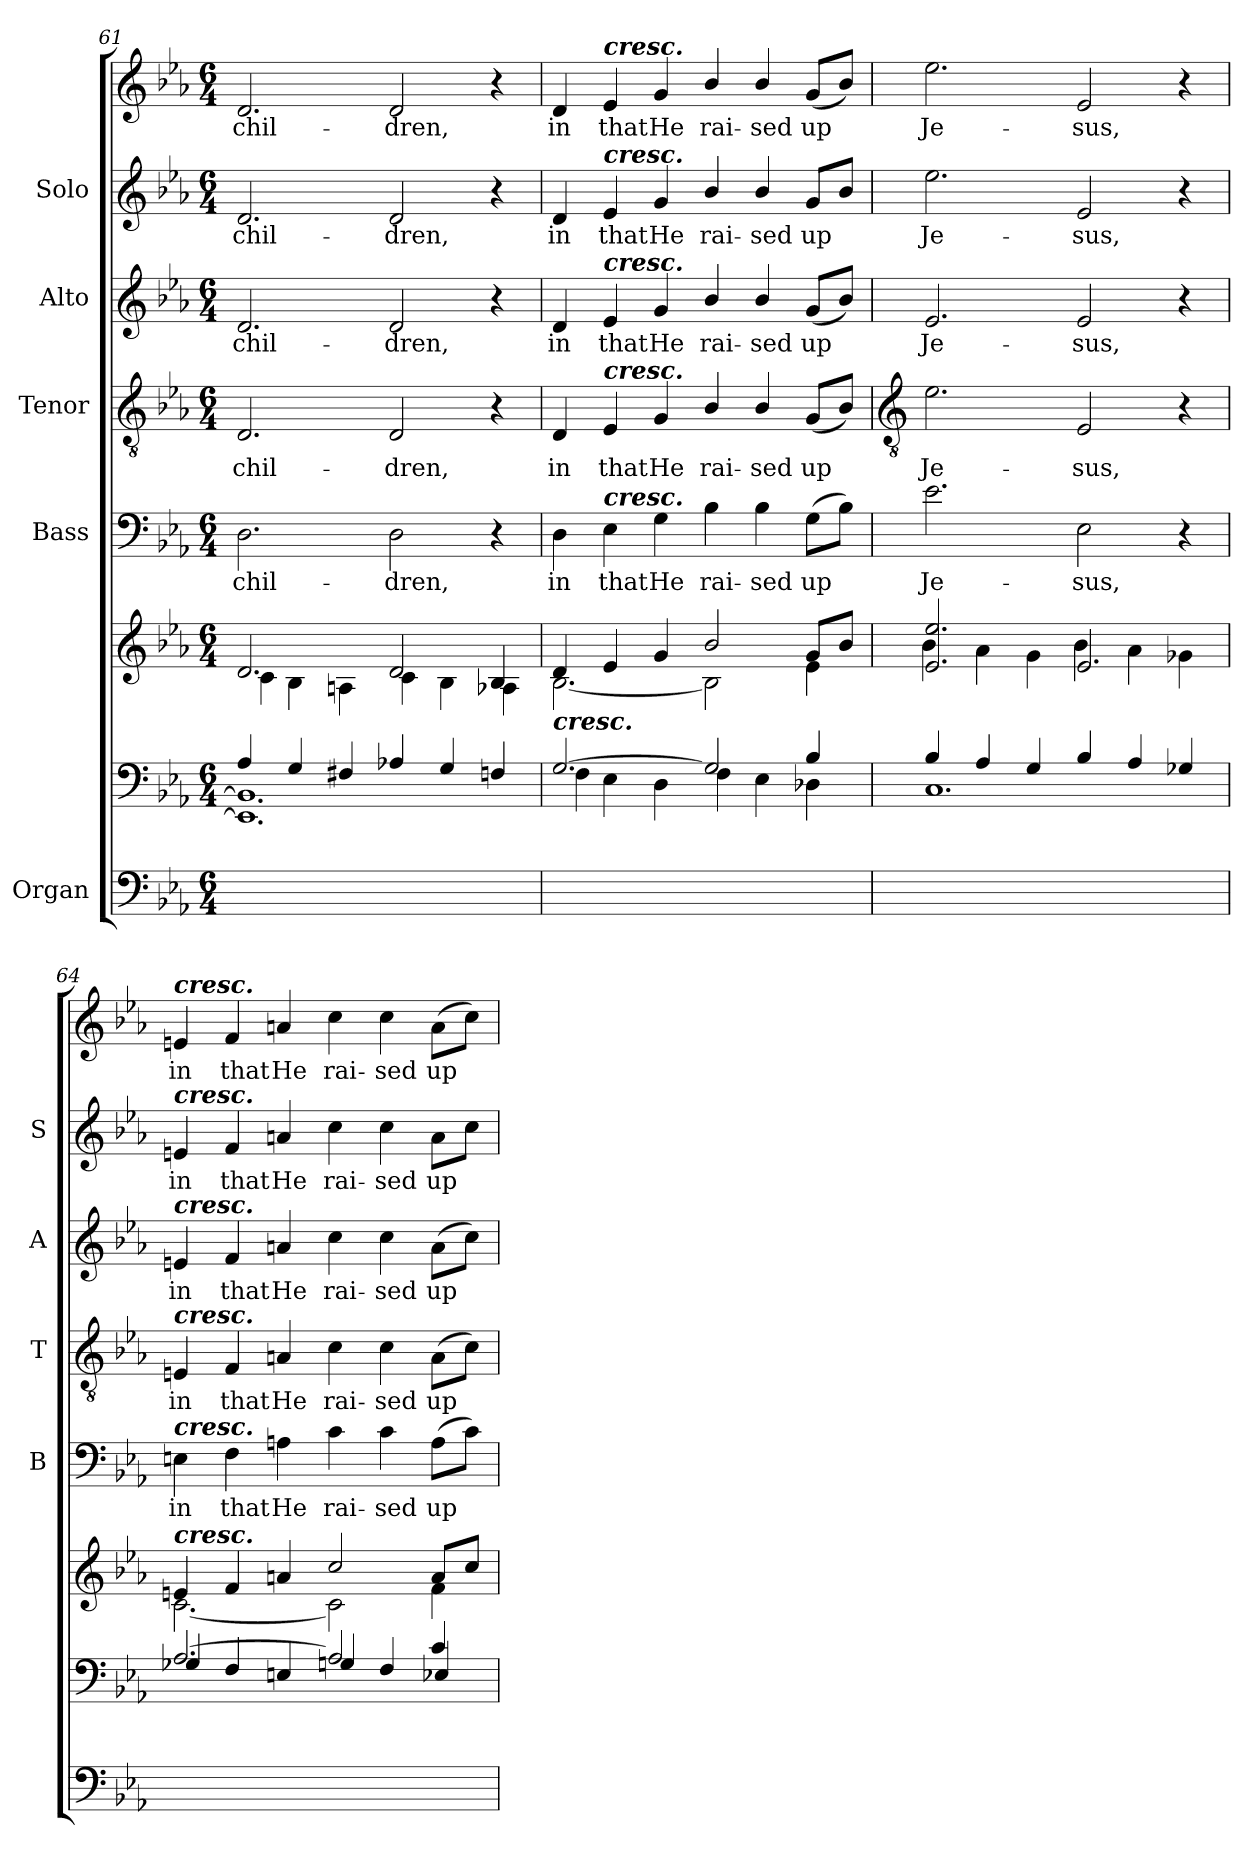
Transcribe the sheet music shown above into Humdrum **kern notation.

**kern	**kern	**kern	**kern	**text	**kern	**text	**kern	**text	**kern	**text	**kern	**text
*part5	*part5	*part5	*part4	*part4	*part3	*part3	*part2	*part2	*part1	*part1	*part1	*part1
*staff8	*staff7	*staff6	*staff5	*staff5	*staff4	*staff4	*staff3	*staff3	*staff2	*staff2	*staff1	*staff1
*I"Organ	*	*	*I"Bass	*	*I"Tenor	*	*I"Alto	*	*I"Solo	*	*	*
*	*	*	*I'B	*	*I'T	*	*I'A	*	*I'S	*	*	*
*clefF4	*clefF4	*clefG2	*clefF4	*	*clefGv2	*	*clefG2	*	*clefG2	*	*clefG2	*
*k[b-e-a-]	*k[b-e-a-]	*k[b-e-a-]	*k[b-e-a-]	*	*k[b-e-a-]	*	*k[b-e-a-]	*	*k[b-e-a-]	*	*k[b-e-a-]	*
*E-:	*E-:	*E-:	*E-:	*	*E-:	*	*E-:	*	*E-:	*	*E-:	*
*M6/4	*M6/4	*M6/4	*M6/4	*	*M6/4	*	*M6/4	*	*M6/4	*	*M6/4	*
=61	=61	=61	=61	=61	=61	=61	=61	=61	=61	=61	=61	=61
*	*^	*^	*	*	*	*	*	*	*	*	*	*
!	!	!	!	!	!	!LO:LY:b	!	!LO:LY:b	!	!LO:LY:b	!	!LO:LY:b	!	!LO:LY:b
1.ryy	4A-/	1.EE-] 1.BB-]	2.d	4c\	2.D	chil-	2.D	chil-	2.d	chil-	2.d	chil-	2.d	chil-
.	4G/	.	.	4B-\	.	.	.	.	.	.	.	.	.	.
.	4F#X/	.	.	4An\	.	.	.	.	.	.	.	.	.	.
!	!	!	!	!	!	!LO:LY:b	!	!LO:LY:b	!	!LO:LY:b	!	!LO:LY:b	!	!LO:LY:b
.	4A-X/	.	2d	4c\	2D	-dren,	2D	-dren,	2d	-dren,	2d	-dren,	2d	-dren,
.	4G/	.	.	4B-\	.	.	.	.	.	.	.	.	.	.
.	4Fn/	.	4B-	4A-X\	4r	.	4r	.	4r	.	4r	.	4r	.
=62	=62	=62	=62	=62	=62	=62	=62	=62	=62	=62	=62	=62	=62	=62
!	!LO:TX:a:Bi:t=cresc.	!	!	!	!	!	!	!	!	!	!	!	!	!
!	!	!	!	!	!	!LO:LY:b	!	!LO:LY:b	!	!LO:LY:b	!	!LO:LY:b	!	!LO:LY:b
1.ryy	[2.G/	4F	4d	[2.B-\	4D	in	4D	in	4d	in	4d	in	4d	in
!	!	!	!	!	!	!	!	!	!	!	!	!	!LO:TX:a:Bi:t=cresc.	!
!	!	!	!	!	!	!	!	!	!	!	!LO:TX:a:Bi:t=cresc.	!	!	!
!	!	!	!	!	!	!	!	!	!LO:TX:a:Bi:t=cresc.	!	!	!	!	!
!	!	!	!	!	!	!	!LO:TX:a:Bi:t=cresc.	!	!	!	!	!	!	!
!	!	!	!	!	!LO:TX:a:Bi:t=cresc.	!	!	!	!	!	!	!	!	!
!	!	!	!	!	!	!LO:LY:b	!	!LO:LY:b	!	!LO:LY:b	!	!LO:LY:b	!	!LO:LY:b
.	.	4E-	4e-	.	4E-	that	4E-	that	4e-	that	4e-	that	4e-	that
!	!	!	!	!	!	!LO:LY:b	!	!LO:LY:b	!	!LO:LY:b	!	!LO:LY:b	!	!LO:LY:b
.	.	4D	4g	.	4G	He	4G	He	4g	He	4g	He	4g	He
!	!	!	!	!	!	!LO:LY:b	!	!LO:LY:b	!	!LO:LY:b	!	!LO:LY:b	!	!LO:LY:b
.	2G/]	4F	2b-/	2B-\]	4B-\	rai-	4B-/	rai-	4b-/	rai-	4b-/	rai-	4b-/	rai-
!	!	!	!	!	!	!LO:LY:b	!	!LO:LY:b	!	!LO:LY:b	!	!LO:LY:b	!	!LO:LY:b
.	.	4E-	.	.	4B-\	-sed	4B-/	-sed	4b-/	-sed	4b-/	-sed	4b-/	-sed
!	!	!	!	!	!	!LO:LY:b	!	!LO:LY:b	!	!LO:LY:b	!	!LO:LY:b	!	!LO:LY:b
.	4B-/	4D-X	8gL	4e-\	(>8GL	up	(<8GL	up	(<8gL	up	8gL	up	(<8gL	up
.	.	.	8b-J	.	8B-J)	.	8B-J)	.	8b-J)	.	8b-J	.	8b-J)	.
*	*v	*v	*	*	*	*	*	*	*	*	*	*	*	*
!!LO:LB:g=z
=63	=63	=63	=63	=63	=63	=63	=63	=63	=63	=63	=63	=63	=63
*	*	*	*	*	*	*clefGv2	*	*	*	*	*	*	*
*	*^	*	*	*	*	*	*	*	*	*	*	*	*
!	!	!LO:N:vis=1	!	!	!	!LO:LY:b	!	!LO:LY:b	!	!LO:LY:b	!	!LO:LY:b	!	!LO:LY:b
*	*	*^	*	*	*	*	*	*	*	*	*	*	*	*
1.ryy	4B-/	1.ryy	1.C	2.e-/ 2.ee-/	4b-\	2.e-	Je-	2.e-	Je-	2.e-	Je-	2.ee-	Je-	2.ee-	Je-
.	4A-/	.	.	.	4a-\	.	.	.	.	.	.	.	.	.	.
.	4G/	.	.	.	4g\	.	.	.	.	.	.	.	.	.	.
!	!	!	!	!	!	!	!LO:LY:b	!	!LO:LY:b	!	!LO:LY:b	!	!LO:LY:b	!	!LO:LY:b
.	4B-/	.	.	2.e-/	4b-\	2E-	-sus,	2E-	-sus,	2e-	-sus,	2e-	-sus,	2e-	-sus,
.	4A-/	.	.	.	4a-\	.	.	.	.	.	.	.	.	.	.
.	4G-X/	.	.	.	4g-X\	4r	.	4r	.	4r	.	4r	.	4r	.
=64	=64	=64	=64	=64	=64	=64	=64	=64	=64	=64	=64	=64	=64	=64	=64
!	!	!	!	!	!	!	!	!	!	!	!	!	!	!LO:TX:a:Bi:t=cresc.	!
!	!	!	!	!	!	!	!	!	!	!	!	!LO:TX:a:Bi:t=cresc.	!	!	!
!	!	!	!	!	!	!	!	!	!	!LO:TX:a:Bi:t=cresc.	!	!	!	!	!
!	!	!	!	!	!	!	!	!LO:TX:a:Bi:t=cresc.	!	!	!	!	!	!	!
!	!	!	!	!	!	!LO:TX:a:Bi:t=cresc.	!	!	!	!	!	!	!	!	!
!	!	!	!	!LO:TX:a:Bi:t=cresc.	!	!	!	!	!	!	!	!	!	!	!
!	!	!LO:N:vis=1	!	!	!	!	!LO:LY:b	!	!LO:LY:b	!	!LO:LY:b	!	!LO:LY:b	!	!LO:LY:b
1.ryy	[2.A-/	1.ryy	4G-X	4en/	[2.c\	4En	in	4En	in	4en	in	4en	in	4en	in
!	!	!	!	!	!	!	!LO:LY:b	!	!LO:LY:b	!	!LO:LY:b	!	!LO:LY:b	!	!LO:LY:b
.	.	.	4F	4f/	.	4F	that	4F	that	4f	that	4f	that	4f	that
!	!	!	!	!	!	!	!LO:LY:b	!	!LO:LY:b	!	!LO:LY:b	!	!LO:LY:b	!	!LO:LY:b
.	.	.	4En	4an/	.	4An	He	4An	He	4an	He	4an	He	4an	He
!	!	!	!	!	!	!	!LO:LY:b	!	!LO:LY:b	!	!LO:LY:b	!	!LO:LY:b	!	!LO:LY:b
.	2A-/]	.	4Gn	2cc/	2c\]	4c	rai-	4c	rai-	4cc	rai-	4cc	rai-	4cc	rai-
!	!	!	!	!	!	!	!LO:LY:b	!	!LO:LY:b	!	!LO:LY:b	!	!LO:LY:b	!	!LO:LY:b
.	.	.	4F	.	.	4c	-sed	4c	-sed	4cc	-sed	4cc	-sed	4cc	-sed
!	!	!	!	!	!	!	!LO:LY:b	!	!LO:LY:b	!	!LO:LY:b	!	!LO:LY:b	!	!LO:LY:b
.	4c/	.	4E-X	8a/L	4f\	(>8AL	up	(>8AL	up	(>8aL	up	8aL	up	(>8aL	up
.	.	.	.	8cc/J	.	8cJ)	.	8cJ)	.	8ccJ)	.	8ccJ	.	8ccJ)	.
*	*v	*v	*v	*	*	*	*	*	*	*	*	*	*	*	*
*	*	*v	*v	*	*	*	*	*	*	*	*	*	*
=	=	=	=	=	=	=	=	=	=	=	=	=
*-	*-	*-	*-	*-	*-	*-	*-	*-	*-	*-	*-	*-
